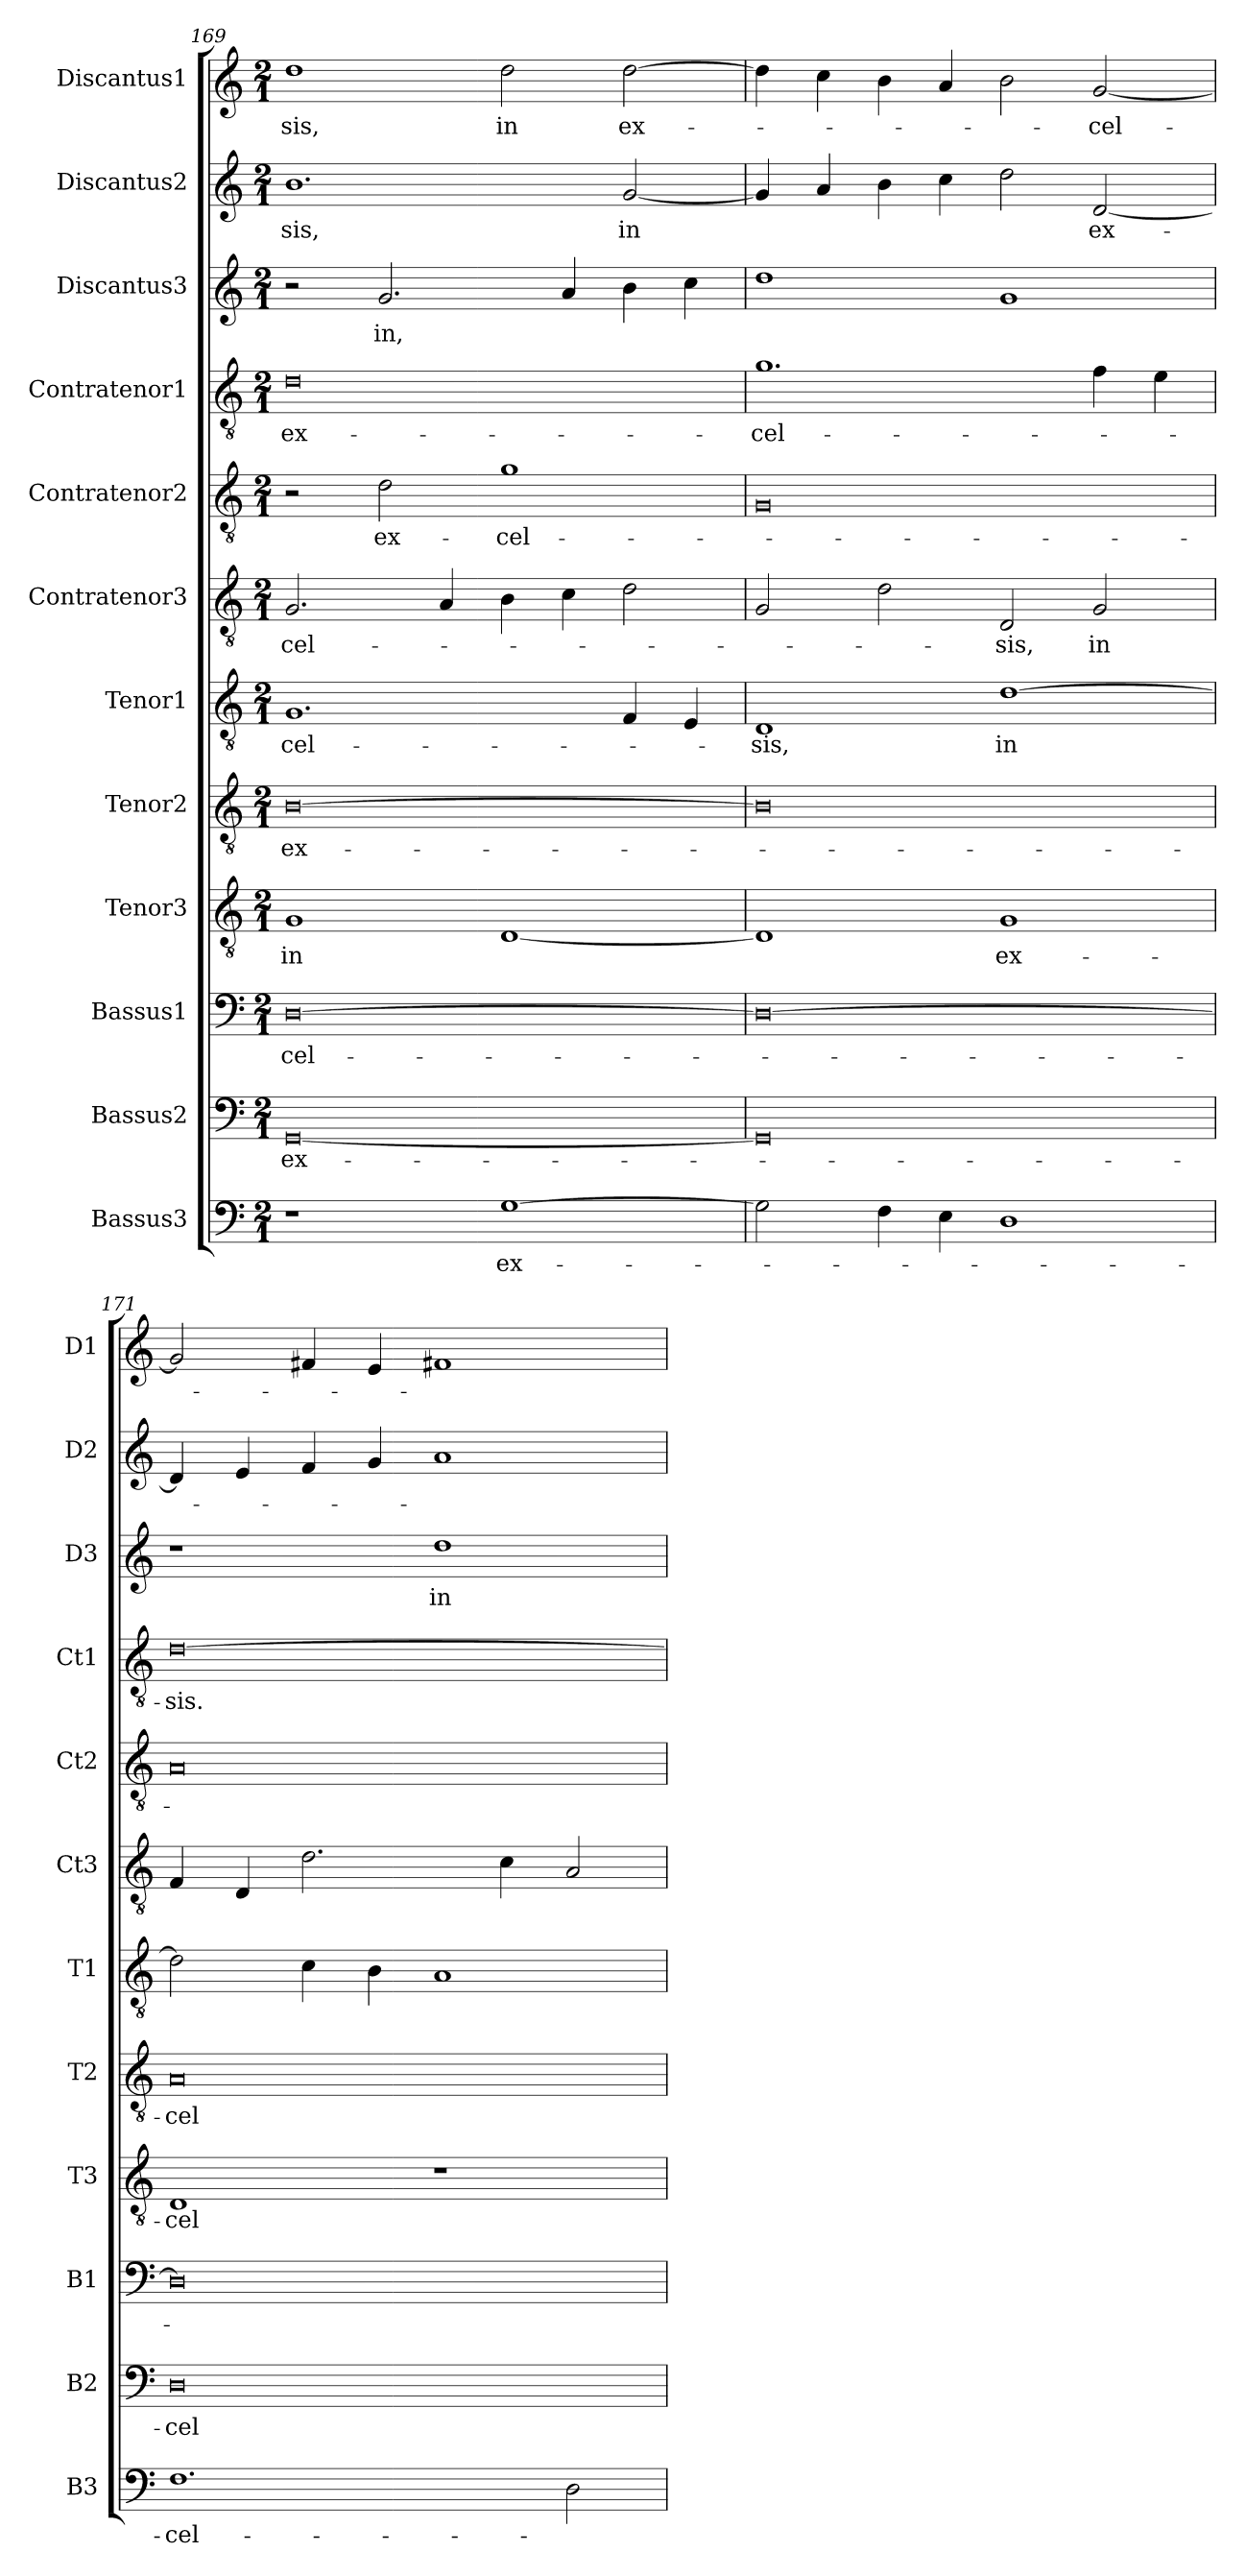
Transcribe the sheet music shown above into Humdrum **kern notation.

**kern	**text	**kern	**text	**kern	**text	**kern	**text	**kern	**text	**kern	**text	**kern	**text	**kern	**text	**kern	**text	**kern	**text	**kern	**text	**kern	**text
*part12	*part12	*part11	*part11	*part10	*part10	*part9	*part9	*part8	*part8	*part7	*part7	*part6	*part6	*part5	*part5	*part4	*part4	*part3	*part3	*part2	*part2	*part1	*part1
*staff12	*staff12	*staff11	*staff11	*staff10	*staff10	*staff9	*staff9	*staff8	*staff8	*staff7	*staff7	*staff6	*staff6	*staff5	*staff5	*staff4	*staff4	*staff3	*staff3	*staff2	*staff2	*staff1	*staff1
*I"Bassus3	*	*I"Bassus2	*	*I"Bassus1	*	*I"Tenor3	*	*I"Tenor2	*	*I"Tenor1	*	*I"Contratenor3	*	*I"Contratenor2	*	*I"Contratenor1	*	*I"Discantus3	*	*I"Discantus2	*	*I"Discantus1	*
*I'B3	*	*I'B2	*	*I'B1	*	*I'T3	*	*I'T2	*	*I'T1	*	*I'Ct3	*	*I'Ct2	*	*I'Ct1	*	*I'D3	*	*I'D2	*	*I'D1	*
*clefF4	*	*clefF4	*	*clefF4	*	*clefGv2	*	*clefGv2	*	*clefGv2	*	*clefGv2	*	*clefGv2	*	*clefGv2	*	*clefG2	*	*clefG2	*	*clefG2	*
*k[]	*	*k[]	*	*k[]	*	*k[]	*	*k[]	*	*k[]	*	*k[]	*	*k[]	*	*k[]	*	*k[]	*	*k[]	*	*k[]	*
*M2/1	*	*M2/1	*	*M2/1	*	*M2/1	*	*M2/1	*	*M2/1	*	*M2/1	*	*M2/1	*	*M2/1	*	*M2/1	*	*M2/1	*	*M2/1	*
=169	=169	=169	=169	=169	=169	=169	=169	=169	=169	=169	=169	=169	=169	=169	=169	=169	=169	=169	=169	=169	=169	=169	=169
1r	.	[0GG	ex-	[0D	-cel-	1G	in	[0B	ex-	1.G	-cel-	2.G	-cel-	2r	.	0d	ex-	2r	.	1.b	-sis,	1dd	-sis,
.	.	.	.	.	.	.	.	.	.	.	.	.	.	2d	ex-	.	.	2.g	in,	.	.	.	.
.	.	.	.	.	.	.	.	.	.	.	.	4A	.	.	.	.	.	.	.	.	.	.	.
[1G	ex-	.	.	.	.	[1D	.	.	.	.	.	4B	.	1g	-cel-	.	.	.	.	.	.	2dd	in
.	.	.	.	.	.	.	.	.	.	.	.	4c	.	.	.	.	.	4a	.	.	.	.	.
.	.	.	.	.	.	.	.	.	.	4F	.	2d	.	.	.	.	.	4b	.	[2g	in	[2dd	ex-
.	.	.	.	.	.	.	.	.	.	4E	.	.	.	.	.	.	.	4cc	.	.	.	.	.
=170	=170	=170	=170	=170	=170	=170	=170	=170	=170	=170	=170	=170	=170	=170	=170	=170	=170	=170	=170	=170	=170	=170	=170
2G]	.	0GG]	.	0D_	.	1D]	.	0B]	.	1D	-sis,	2G	.	0G	.	1.g	-cel-	1dd	.	4g]	.	4dd]	.
.	.	.	.	.	.	.	.	.	.	.	.	.	.	.	.	.	.	.	.	4a	.	4cc	.
4F	.	.	.	.	.	.	.	.	.	.	.	2d	.	.	.	.	.	.	.	4b	.	4b	.
4E	.	.	.	.	.	.	.	.	.	.	.	.	.	.	.	.	.	.	.	4cc	.	4a	.
1D	.	.	.	.	.	1G	ex-	.	.	[1d	in	2D	-sis,	.	.	.	.	1g	.	2dd	.	2b	.
.	.	.	.	.	.	.	.	.	.	.	.	2G	in	.	.	4f	.	.	.	[2d	ex-	[2g	-cel-
.	.	.	.	.	.	.	.	.	.	.	.	.	.	.	.	4e	.	.	.	.	.	.	.
=171	=171	=171	=171	=171	=171	=171	=171	=171	=171	=171	=171	=171	=171	=171	=171	=171	=171	=171	=171	=171	=171	=171	=171
1.F	-cel-	0D	-cel-	0D]	.	1D	-cel-	0A	-cel-	2d]	.	4F	.	0A	.	[0d	-sis.	1r	.	4d]	.	2g]	.
.	.	.	.	.	.	.	.	.	.	.	.	4D	.	.	.	.	.	.	.	4e	.	.	.
.	.	.	.	.	.	.	.	.	.	4c	.	2.d	.	.	.	.	.	.	.	4f	.	4f#X	.
.	.	.	.	.	.	.	.	.	.	4B	.	.	.	.	.	.	.	.	.	4g	.	4e	.
.	.	.	.	.	.	1r	.	.	.	1A	.	.	.	.	.	.	.	1dd	in	1a	.	1f#X	.
.	.	.	.	.	.	.	.	.	.	.	.	4c	.	.	.	.	.	.	.	.	.	.	.
2D	.	.	.	.	.	.	.	.	.	.	.	2A	.	.	.	.	.	.	.	.	.	.	.
=	=	=	=	=	=	=	=	=	=	=	=	=	=	=	=	=	=	=	=	=	=	=	=
*-	*-	*-	*-	*-	*-	*-	*-	*-	*-	*-	*-	*-	*-	*-	*-	*-	*-	*-	*-	*-	*-	*-	*-
